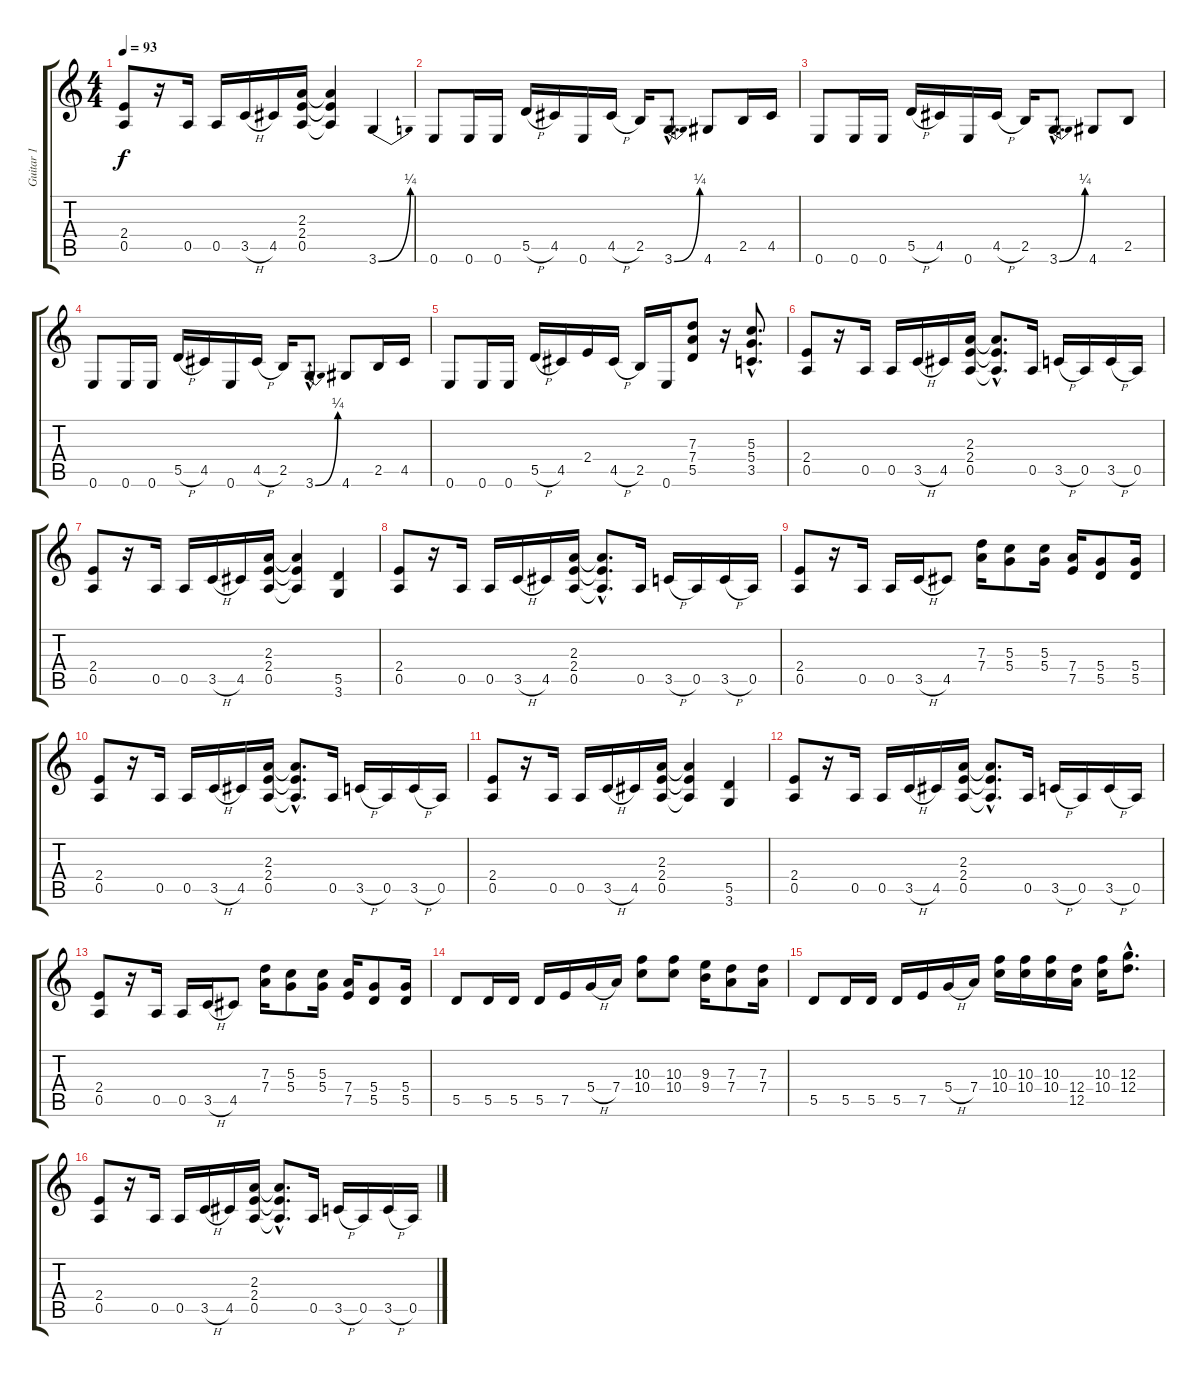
\track ("Guitar 1" "Guitar 1") {instrument overdrivenguitar}
\staff {score tabs}
\tuning (E4 B3 G3 D3 A2 E2) {hide}
\ts (4 4)
\tempo 93
\clef g2
\ks c
(2.4 0.5).8{dy f} r.16 0.5.16 0.5.16 3.5{h}.16 4.5.16 (2.3 2.4 0.5).16 (2.3{t} 2.4{t} 0.5{t}).4 3.6{be (bend 0 0 60 1)}.4 |
0.6.8 0.6.16 0.6.16 5.5{h}.16 4.5.16 0.6.16 4.5{h}.16 2.5.16 3.6{be (bend 0 0 60 1) hac}.8{d} 4.6.8 2.5.16 4.5.16 |
0.6.8 0.6.16 0.6.16 5.5{h}.16 4.5.16 0.6.16 4.5{h}.16 2.5.16 3.6{be (bend 0 0 60 1) hac}.8{d} 4.6.8 2.5.8 |
0.6.8 0.6.16 0.6.16 5.5{h}.16 4.5.16 0.6.16 4.5{h}.16 2.5.16 3.6{be (bend 0 0 60 1) hac}.8{d} 4.6.8 2.5.16 4.5.16 |
0.6.8 0.6.16 0.6.16 5.5{h}.16 4.5.16 2.4.16 4.5{h}.16 2.5.16 0.6.16 (7.3 7.4 5.5).8 r.16 (5.3{hac} 5.4{hac} 3.5{hac}).8{d} |
(2.4 0.5).8{volume 16} r.16 0.5.16 0.5.16 3.5{h}.16 4.5.16 (2.3 2.4 0.5).16 (2.3{hac t} 2.4{hac t} 0.5{hac t}).8{d} 0.5.16 3.5{h}.16 0.5.16 3.5{h}.16 0.5.16 |
(2.4 0.5).8 r.16 0.5.16 0.5.16 3.5{h}.16 4.5.16 (2.3 2.4 0.5).16 (2.3{t} 2.4{t} 0.5{t}).4 (5.5 3.6).4 |
(2.4 0.5).8 r.16 0.5.16 0.5.16 3.5{h}.16 4.5.16 (2.3 2.4 0.5).16 (2.3{hac t} 2.4{hac t} 0.5{hac t}).8{d} 0.5.16 3.5{h}.16 0.5.16 3.5{h}.16 0.5.16 |
(2.4 0.5).8 r.16 0.5.16 0.5.16 3.5{h}.16 4.5.8 (7.3 7.4).16 (5.3 5.4).8 (5.3 5.4).16 (7.4 7.5).16 (5.4 5.5).8 (5.4 5.5).16 |
(2.4 0.5).8{volume 16} r.16 0.5.16 0.5.16 3.5{h}.16 4.5.16 (2.3 2.4 0.5).16 (2.3{hac t} 2.4{hac t} 0.5{hac t}).8{d} 0.5.16 3.5{h}.16 0.5.16 3.5{h}.16 0.5.16 |
(2.4 0.5).8 r.16 0.5.16 0.5.16 3.5{h}.16 4.5.16 (2.3 2.4 0.5).16 (2.3{t} 2.4{t} 0.5{t}).4 (5.5 3.6).4 |
(2.4 0.5).8 r.16 0.5.16 0.5.16 3.5{h}.16 4.5.16 (2.3 2.4 0.5).16 (2.3{hac t} 2.4{hac t} 0.5{hac t}).8{d} 0.5.16 3.5{h}.16 0.5.16 3.5{h}.16 0.5.16 |
(2.4 0.5).8 r.16 0.5.16 0.5.16 3.5{h}.16 4.5.8 (7.3 7.4).16 (5.3 5.4).8 (5.3 5.4).16 (7.4 7.5).16 (5.4 5.5).8 (5.4 5.5).16 |
5.5.8 5.5.16 5.5.16 5.5.16 7.5.16 5.4{h}.16 7.4.16 (10.3 10.4).8 (10.3 10.4).8 (9.3 9.4).16 (7.3 7.4).8 (7.3 7.4).16 |
5.5.8 5.5.16 5.5.16 5.5.16 7.5.16 5.4{h}.16 7.4.16 (10.3 10.4).16 (10.3 10.4).16 (10.3 10.4).16 (12.4 12.5).16 (10.3 10.4).16 (12.3{hac} 12.4{hac}).8{d} |
(2.4 0.5).8 r.16 0.5.16 0.5.16 3.5{h}.16 4.5.16 (2.3 2.4 0.5).16 (2.3{hac t} 2.4{hac t} 0.5{hac t}).8{d} 0.5.16 3.5{h}.16 0.5.16 3.5{h}.16 0.5.16
